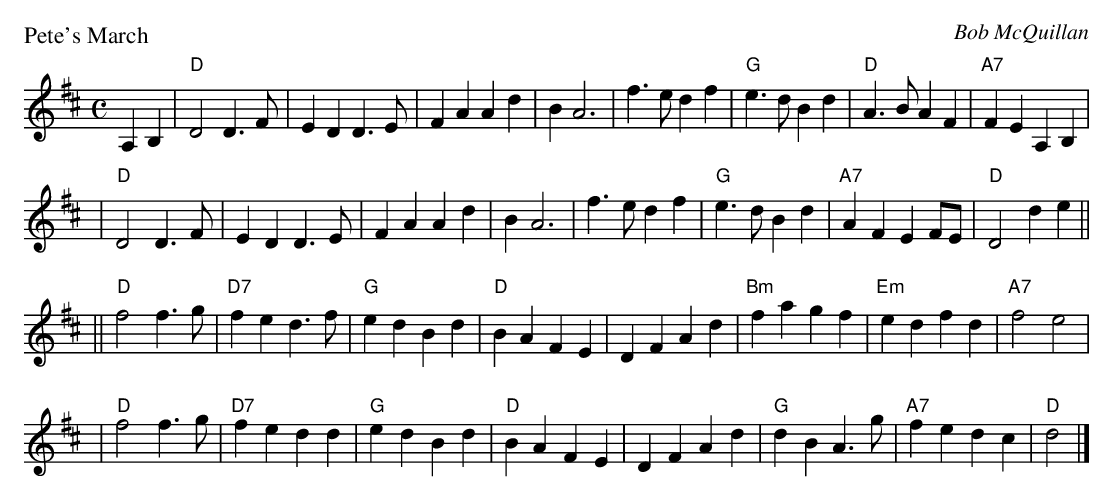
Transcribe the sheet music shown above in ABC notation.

X:1
P: Pete's March
C: Bob McQuillan
M: C
L: 1/4
K: D
A,B, \
| "D"D2  D>F | ED D>E | FA Ad | BA3 | f>e df | "G"e>d Bd | "D"A>B AF | "A7"FE A,B, |
| "D"D2  D>F | ED D>E | FA Ad | BA3 | f>e df | "G"e>d Bd | "A7"AF EF/E/ | "D"D2 de ||
|| "D"f2 f>g | "D7"fe d>f | "G"ed Bd | "D"BA FE | DF Ad | "Bm"fa gf | "Em"ed fd | "A7"f2 e2 |
| "D"f2 f>g | "D7"fe dd | "G"ed Bd | "D"BA FE | DF Ad | "G"dB A>g | "A7"fe dc | "D"d2 |]
